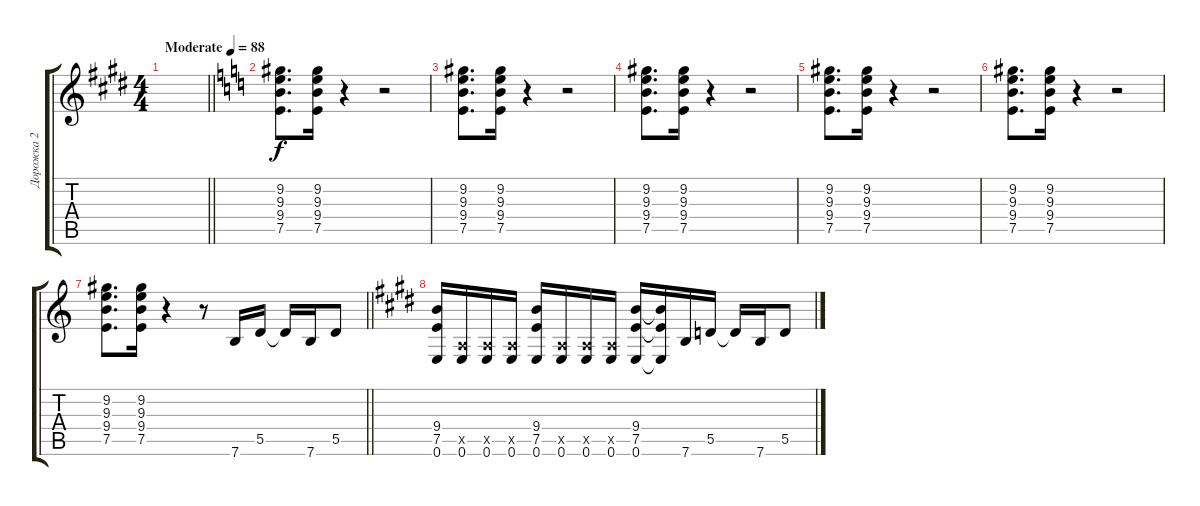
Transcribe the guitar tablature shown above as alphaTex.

\track ("Дорожка 2" "Дорожка 2") {instrument distortionguitar}
\staff {score tabs}
\tuning (E4 B3 G3 D3 A2 E2) {hide}
\ts (4 4)
\tempo (88 "Moderate")
\clef g2
\barLineRight lightlight
\ks e
|
\ks c
(9.2 9.3 9.4 7.5).8{d} (9.2 9.3 9.4 7.5).16 r.4 r.2 |
(9.2 9.3 9.4 7.5).8{d} (9.2 9.3 9.4 7.5).16 r.4 r.2 |
(9.2 9.3 9.4 7.5).8{d} (9.2 9.3 9.4 7.5).16 r.4 r.2 |
(9.2 9.3 9.4 7.5).8{d} (9.2 9.3 9.4 7.5).16 r.4 r.2 |
(9.2 9.3 9.4 7.5).8{d} (9.2 9.3 9.4 7.5).16 r.4 r.2 |
\barLineRight lightlight
(9.2 9.3 9.4 7.5).8{d} (9.2 9.3 9.4 7.5).16 r.4 r.8 7.6.16 5.5.16 5.5{t}.16 7.6.16 5.5.8 |
\ks e
(9.4 7.5 0.6).16 (0.5{x} 0.6).16 (0.5{x} 0.6).16 (0.5{x} 0.6).16 (9.4 7.5 0.6).16 (0.5{x} 0.6).16 (0.5{x} 0.6).16 (0.5{x} 0.6).16 (9.4 7.5 0.6).16 (9.4{t} 7.5{t} 0.6{t}).16 7.6.16 5.5.16 5.5{t}.16 7.6.16 5.5.8
